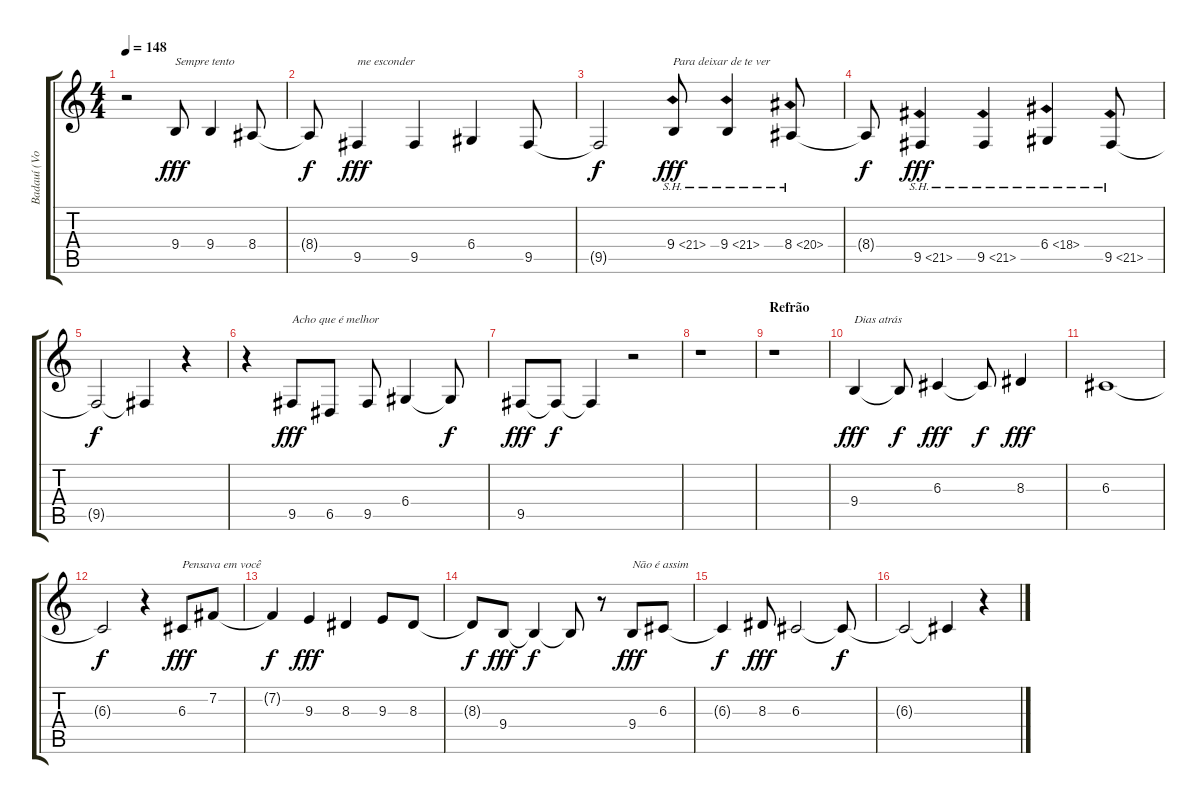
\track ("Badauí (Vocal)" "Badauí (Vo") {instrument altosax}
\staff {score tabs}
\tuning (E4 B3 G3 D3 A2 E2) {hide}
\ts (4 4)
\tempo 148
\clef g2
\ks c
r.2{dy f} 9.4.8{txt "Sempre tento" dy fff} 9.4.4 8.4.8 |
8.4{t}.8{dy f} 9.5.4{txt "me esconder" dy fff} 9.5.4 6.4.4 9.5.8 |
9.5{t}.2{dy f} 9.4{sh 12}.8{txt "Para deixar de te ver" dy fff} 9.4{sh 12}.4 8.4{sh 12}.8 |
8.4{t}.8{dy f} 9.5{sh 12}.4{dy fff} 9.5{sh 12}.4 6.4{sh 12}.4 9.5{sh 12}.8 |
9.5{t}.2{dy f} 9.5{t}.4 r.4 |
r.4 9.5.8{txt "Acho que é melhor" dy fff} 6.5.8 9.5.8 6.4.4 6.4{t}.8{dy f} |
9.5.8{dy fff} 9.5{t}.8{dy f} 9.5{t}.4 r.2 |
r.1 |
\section ("" "Refrão")
r.1 |
9.4.4{txt "Dias atrás" dy fff} 9.4{t}.8{dy f} 6.3.4{dy fff} 6.3{t}.8{dy f} 8.3.4{dy fff} |
6.3.1 |
6.3{t}.2{dy f} r.4 6.3.8{txt "Pensava em você" dy fff} 7.2.8 |
7.2{t}.4{dy f} 9.3.4{dy fff} 8.3.4 9.3.8 8.3.8 |
8.3{t}.8{dy f} 9.4.8{dy fff} 9.4{t}.4{dy f} 9.4{t}.8 r.8 9.4.8{txt "Não é assim" dy fff} 6.3.8 |
6.3{t}.4{dy f} 8.3.8{dy fff} 6.3.2 6.3{t}.8{dy f} |
6.3{t}.2 6.3{t}.4 r.4
